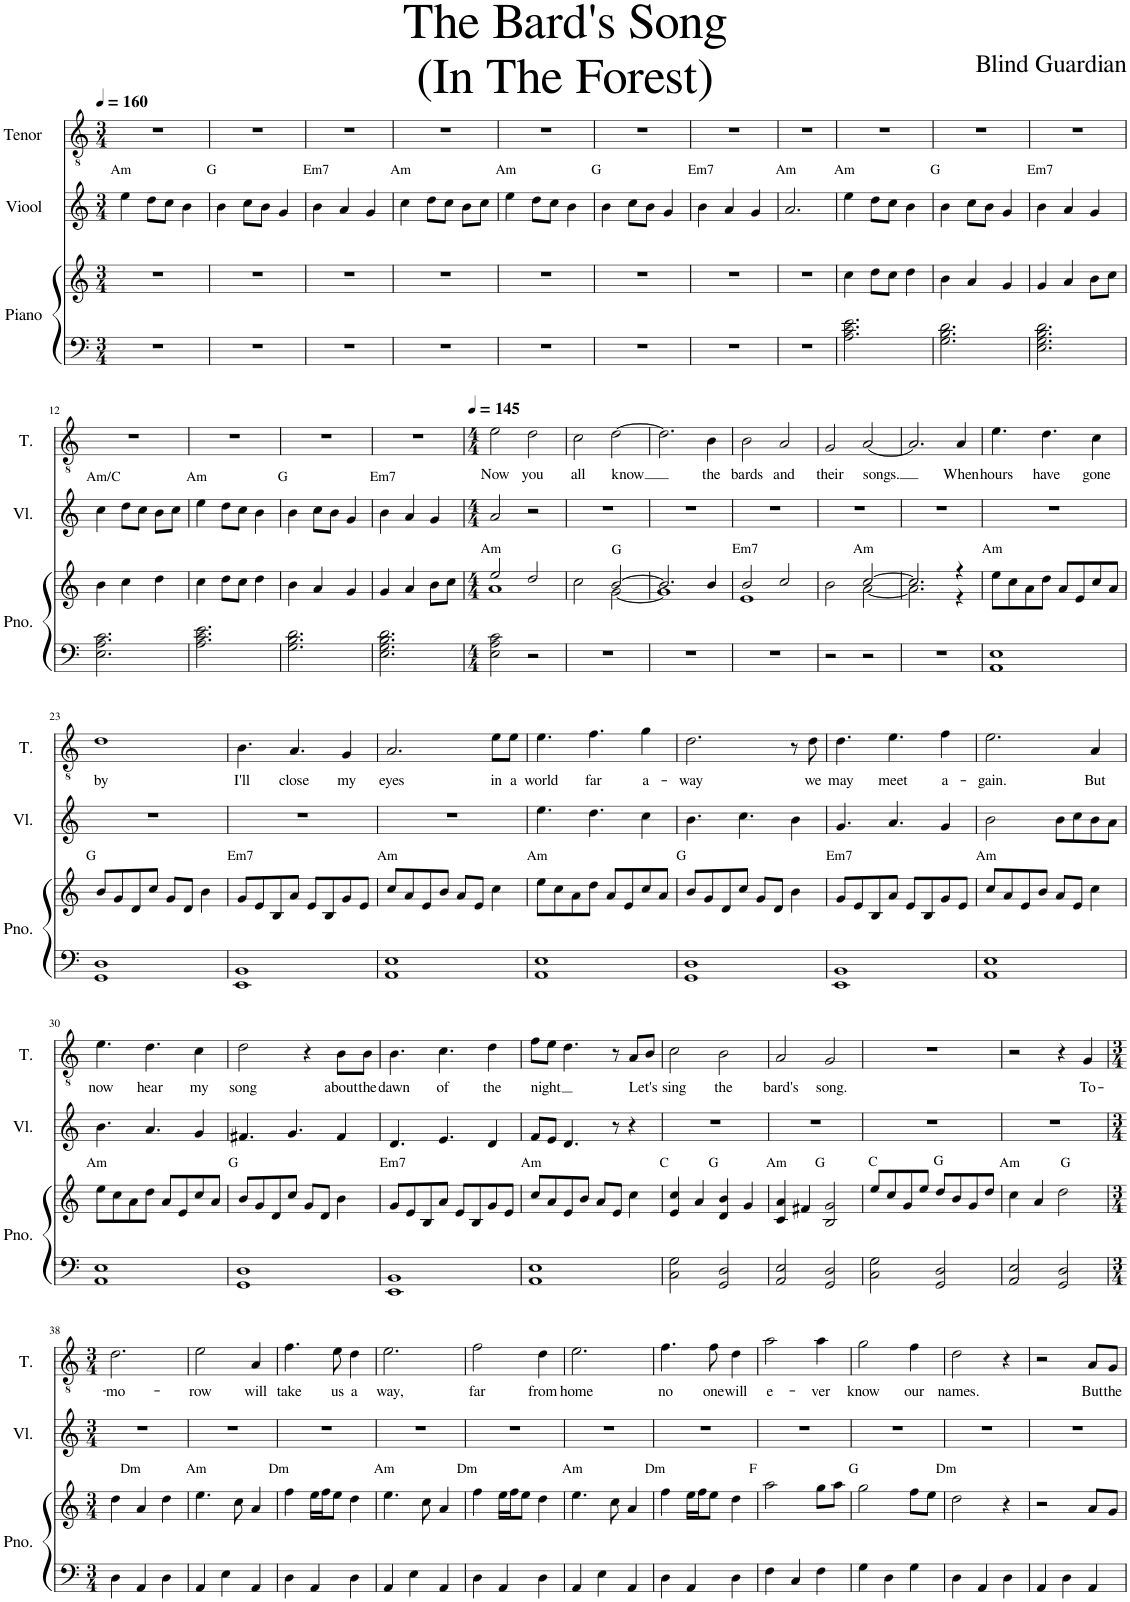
**kern	**kern	**kern	**kern	**text
*part3	*part3	*part2	*part1	*part1
*staff4	*staff3	*staff2	*staff1	*staff1
*I"Piano	*	*I"Viool	*I"Tenor	*
*I'Pno.	*	*I'Vl.	*I'T.	*
*clefF4	*clefG2	*clefG2	*clefGv2	*
*k[]	*k[]	*k[]	*k[]	*
*M3/4	*M3/4	*M3/4	*M3/4	*
*MM160	*MM160	*MM160	*MM160	*
=1	=1	=1	=1	=1
!	!	!LO:TX:a:t=Am	!	!
2.r	2.r	4ee\	2.r	.
.	.	8dd\L	.	.
.	.	8cc\J	.	.
.	.	4b\	.	.
=2	=2	=2	=2	=2
!	!	!LO:TX:a:t=G	!	!
2.r	2.r	4b\	2.r	.
.	.	8cc\L	.	.
.	.	8b\J	.	.
.	.	4g/	.	.
=3	=3	=3	=3	=3
!	!	!LO:TX:a:t=Em7	!	!
2.r	2.r	4b\	2.r	.
.	.	4a/	.	.
.	.	4g/	.	.
=4	=4	=4	=4	=4
!	!	!LO:TX:a:t=Am	!	!
2.r	2.r	4cc\	2.r	.
.	.	8dd\L	.	.
.	.	8cc\J	.	.
.	.	8b\L	.	.
.	.	8cc\J	.	.
=5	=5	=5	=5	=5
!	!	!LO:TX:a:t=Am	!	!
2.r	2.r	4ee\	2.r	.
.	.	8dd\L	.	.
.	.	8cc\J	.	.
.	.	4b\	.	.
=6	=6	=6	=6	=6
!	!	!LO:TX:a:t=G	!	!
2.r	2.r	4b\	2.r	.
.	.	8cc\L	.	.
.	.	8b\J	.	.
.	.	4g/	.	.
=7	=7	=7	=7	=7
!	!	!LO:TX:a:t=Em7	!	!
2.r	2.r	4b\	2.r	.
.	.	4a/	.	.
.	.	4g/	.	.
=8	=8	=8	=8	=8
!	!	!LO:TX:a:t=Am	!	!
2.r	2.r	2.a/	2.r	.
=9	=9	=9	=9	=9
!	!	!LO:TX:a:t=Am	!	!
2.A\ 2.c\ 2.e\	4cc\	4ee\	2.r	.
.	8dd\L	8dd\L	.	.
.	8cc\J	8cc\J	.	.
.	4dd\	4b\	.	.
=10	=10	=10	=10	=10
!	!	!LO:TX:a:t=G	!	!
2.G\ 2.B\ 2.d\	4b\	4b\	2.r	.
.	4a/	8cc\L	.	.
.	.	8b\J	.	.
.	4g/	4g/	.	.
=11	=11	=11	=11	=11
!	!	!LO:TX:a:t=Em7	!	!
2.E\ 2.G\ 2.B\ 2.d\	4g/	4b\	2.r	.
.	4a/	4a/	.	.
.	8b\L	4g/	.	.
.	8cc\J	.	.	.
!!LO:LB:g=z
=12	=12	=12	=12	=12
!	!	!LO:TX:a:t=Am/C	!	!
2.E\ 2.A\ 2.c\	4b\	4cc\	2.r	.
.	4cc\	8dd\L	.	.
.	.	8cc\J	.	.
.	4dd\	8b\L	.	.
.	.	8cc\J	.	.
=13	=13	=13	=13	=13
!	!	!LO:TX:a:t=Am	!	!
2.A\ 2.c\ 2.e\	4cc\	4ee\	2.r	.
.	8dd\L	8dd\L	.	.
.	8cc\J	8cc\J	.	.
.	4dd\	4b\	.	.
=14	=14	=14	=14	=14
!	!	!LO:TX:a:t=G	!	!
2.G\ 2.B\ 2.d\	4b\	4b\	2.r	.
.	4a/	8cc\L	.	.
.	.	8b\J	.	.
.	4g/	4g/	.	.
=15	=15	=15	=15	=15
!	!	!LO:TX:a:t=Em7	!	!
2.E\ 2.G\ 2.B\ 2.d\	4g/	4b\	2.r	.
.	4a/	4a/	.	.
.	8b\L	4g/	.	.
.	8cc\J	.	.	.
=16	=16	=16	=16	=16
*M4/4	*M4/4	*M4/4	*M4/4	*
*	*	*	*MM145	*
*	*^	*	*	*
!	!LO:TX:a:t=Am	!	!	!	!
!	!	!	!	!	!LO:LY:b
2E\ 2A\ 2c\	1a	2ee/	2a/	2e\	Now
!	!	!	!	!	!LO:LY:b
2r	.	2dd/	2r	2d\	you
=17	=17	=17	=17	=17	=17
!	!	!	!	!	!LO:LY:b
1r	2cc\	2ryy	1r	2c\	all
!	!LO:TX:a:t=G	!	!	!	!
!	!	!	!	!	!LO:LY:b
.	[2b/	[2g\	.	[2d\	know
=18	=18	=18	=18	=18	=18
1r	2.b/]	1g]	1r	2.d\]	.
!	!	!	!	!	!LO:LY:b
.	4b/	.	.	4B\	the
=19	=19	=19	=19	=19	=19
!	!LO:TX:a:t=Em7	!	!	!	!
!	!	!	!	!	!LO:LY:b
1r	2b/	1e	1r	2B\	bards
!	!	!	!	!	!LO:LY:b
.	2cc/	.	.	2A/	and
=20	=20	=20	=20	=20	=20
!	!	!	!	!	!LO:LY:b
2r	2b\	2ryy	1r	2G/	their
!	!LO:TX:a:t=Am	!	!	!	!
!	!	!	!	!	!LO:LY:b
2r	[2cc/	[2a\	.	[2A/	songs.
=21	=21	=21	=21	=21	=21
1r	2.cc/]	2.a\]	1r	2.A/]	.
!	!	!	!	!	!LO:LY:b
.	4r	4r	.	4A/	When
=22	=22	=22	=22	=22	=22
!	!LO:TX:a:t=Am	!	!	!	!
!	!	!	!	!	!LO:LY:b
*	*v	*v	*	*	*
1AA 1E	8ee\L	1r	4.e\	hours
.	8cc\	.	.	.
.	8a\	.	.	.
!	!	!	!	!LO:LY:b
.	8dd\J	.	4.d\	have
.	8a/L	.	.	.
.	8e/	.	.	.
!	!	!	!	!LO:LY:b
.	8cc/	.	4c\	gone
.	8a/J	.	.	.
!!LO:LB:g=z
=23	=23	=23	=23	=23
!	!LO:TX:a:t=G	!	!	!
!	!	!	!	!LO:LY:b
1GG 1D	8b/L	1r	1d	by
.	8g/	.	.	.
.	8d/	.	.	.
.	8cc/J	.	.	.
.	8g/L	.	.	.
.	8d/J	.	.	.
.	4b\	.	.	.
=24	=24	=24	=24	=24
!	!LO:TX:a:t=Em7	!	!	!
!	!	!	!	!LO:LY:b
1EE 1BB	8g/L	1r	4.B\	I'll
.	8e/	.	.	.
.	8B/	.	.	.
!	!	!	!	!LO:LY:b
.	8a/J	.	4.A/	close
.	8e/L	.	.	.
.	8B/	.	.	.
!	!	!	!	!LO:LY:b
.	8g/	.	4G/	my
.	8e/J	.	.	.
=25	=25	=25	=25	=25
!	!LO:TX:a:t=Am	!	!	!
!	!	!	!	!LO:LY:b
1AA 1E	8cc/L	1r	2.A/	eyes
.	8a/	.	.	.
.	8e/	.	.	.
.	8b/J	.	.	.
.	8a/L	.	.	.
.	8e/J	.	.	.
!	!	!	!	!LO:LY:b
.	4cc\	.	8e\L	in
!	!	!	!	!LO:LY:b
.	.	.	8e\J	a
=26	=26	=26	=26	=26
!	!LO:TX:a:t=Am	!	!	!
!	!	!	!	!LO:LY:b
1AA 1E	8ee\L	4.ee\	4.e\	world
.	8cc\	.	.	.
.	8a\	.	.	.
!	!	!	!	!LO:LY:b
.	8dd\J	4.dd\	4.f\	far
.	8a/L	.	.	.
.	8e/	.	.	.
!	!	!	!	!LO:LY:b
.	8cc/	4cc\	4g\	a-
.	8a/J	.	.	.
=27	=27	=27	=27	=27
!	!LO:TX:a:t=G	!	!	!
!	!	!	!	!LO:LY:b
1GG 1D	8b/L	4.b\	2.d\	-way
.	8g/	.	.	.
.	8d/	.	.	.
.	8cc/J	4.cc\	.	.
.	8g/L	.	.	.
.	8d/J	.	.	.
.	4b\	4b\	8r	.
!	!	!	!	!LO:LY:b
.	.	.	8d\	we
=28	=28	=28	=28	=28
!	!LO:TX:a:t=Em7	!	!	!
!	!	!	!	!LO:LY:b
1EE 1BB	8g/L	4.g/	4.d\	may
.	8e/	.	.	.
.	8B/	.	.	.
!	!	!	!	!LO:LY:b
.	8a/J	4.a/	4.e\	meet
.	8e/L	.	.	.
.	8B/	.	.	.
!	!	!	!	!LO:LY:b
.	8g/	4g/	4f\	a-
.	8e/J	.	.	.
=29	=29	=29	=29	=29
!	!LO:TX:a:t=Am	!	!	!
!	!	!	!	!LO:LY:b
1AA 1E	8cc/L	2b\	2.e\	-gain.
.	8a/	.	.	.
.	8e/	.	.	.
.	8b/J	.	.	.
.	8a/L	8b\L	.	.
.	8e/J	8cc\	.	.
!	!	!	!	!LO:LY:b
.	4cc\	8b\	4A/	But
.	.	8a\J	.	.
!!LO:LB:g=z
=30	=30	=30	=30	=30
!	!LO:TX:a:t=Am	!	!	!
!	!	!	!	!LO:LY:b
1AA 1E	8ee\L	4.b\	4.e\	now
.	8cc\	.	.	.
.	8a\	.	.	.
!	!	!	!	!LO:LY:b
.	8dd\J	4.a/	4.d\	hear
.	8a/L	.	.	.
.	8e/	.	.	.
!	!	!	!	!LO:LY:b
.	8cc/	4g/	4c\	my
.	8a/J	.	.	.
=31	=31	=31	=31	=31
!	!LO:TX:a:t=G	!	!	!
!	!	!	!	!LO:LY:b
1GG 1D	8b/L	4.f#X/	2d\	song
.	8g/	.	.	.
.	8d/	.	.	.
.	8cc/J	4.g/	.	.
.	8g/L	.	4r	.
.	8d/J	.	.	.
!	!	!	!	!LO:LY:b
.	4b\	4f#/	8B\L	about
!	!	!	!	!LO:LY:b
.	.	.	8B\J	the
=32	=32	=32	=32	=32
!	!LO:TX:a:t=Em7	!	!	!
!	!	!	!	!LO:LY:b
1EE 1BB	8g/L	4.d/	4.B\	dawn
.	8e/	.	.	.
.	8B/	.	.	.
!	!	!	!	!LO:LY:b
.	8a/J	4.e/	4.c\	of
.	8e/L	.	.	.
.	8B/	.	.	.
!	!	!	!	!LO:LY:b
.	8g/	4d/	4d\	the
.	8e/J	.	.	.
=33	=33	=33	=33	=33
!	!LO:TX:a:t=Am	!	!	!
!	!	!	!	!LO:LY:b
1AA 1E	8cc/L	8f/L	8f\L	night
.	8a/	8e/J	8e\J	.
.	8e/	4.d/	4.d\	.
.	8b/J	.	.	.
.	8a/L	.	.	.
.	8e/J	8r	8r	.
!	!	!	!	!LO:LY:b
.	4cc\	4r	8A/L	Let's
.	.	.	8B/J	.
=34	=34	=34	=34	=34
!	!LO:TX:a:t=C	!	!	!
!	!	!	!	!LO:LY:b
2C\ 2G\	4e/ 4cc/	1r	2c\	sing
.	4a/	.	.	.
!	!LO:TX:a:t=G	!	!	!
!	!	!	!	!LO:LY:b
2GG/ 2D/	4d/ 4b/	.	2B\	the
.	4g/	.	.	.
=35	=35	=35	=35	=35
!	!LO:TX:a:t=Am	!	!	!
!	!	!	!	!LO:LY:b
2AA/ 2E/	4c/ 4a/	1r	2A/	bard's
.	4f#X/	.	.	.
!	!LO:TX:a:t=G	!	!	!
!	!	!	!	!LO:LY:b
2GG/ 2D/	2B/ 2g/	.	2G/	song.
=36	=36	=36	=36	=36
!	!LO:TX:a:t=C	!	!	!
2C\ 2G\	8ee/L	1r	1r	.
.	8cc/	.	.	.
.	8g/	.	.	.
.	8ee/J	.	.	.
!	!LO:TX:a:t=G	!	!	!
2GG/ 2D/	8dd/L	.	.	.
.	8b/	.	.	.
.	8g/	.	.	.
.	8dd/J	.	.	.
=37	=37	=37	=37	=37
!	!LO:TX:a:t=Am	!	!	!
2AA/ 2E/	4cc\	1r	2r	.
.	4a/	.	.	.
!	!LO:TX:a:t=G	!	!	!
2GG/ 2D/	2dd\	.	4r	.
!	!	!	!	!LO:LY:b
.	.	.	4G/	To-
!!LO:LB:g=z
=38	=38	=38	=38	=38
*M3/4	*M3/4	*M3/4	*M3/4	*
!	!	!	!	!LO:LY:b
4D\	4dd\	2.r	2.d\	-mo-
!	!LO:TX:a:t=Dm	!	!	!
4AA/	4a/	.	.	.
4D\	4dd\	.	.	.
=39	=39	=39	=39	=39
!	!LO:TX:a:t=Am	!	!	!
!	!	!	!	!LO:LY:b
4AA/	4.ee\	2.r	2e\	-row
4E\	.	.	.	.
.	8cc\	.	.	.
!	!	!	!	!LO:LY:b
4AA/	4a/	.	4A/	will
=40	=40	=40	=40	=40
!	!LO:TX:a:t=Dm	!	!	!
!	!	!	!	!LO:LY:b
4D\	4ff\	2.r	4.f\	take
4AA/	16ee\LL	.	.	.
.	16ff\J	.	.	.
!	!	!	!	!LO:LY:b
.	8ee\J	.	8e\	us
!	!	!	!	!LO:LY:b
4D\	4dd\	.	4d\	a
=41	=41	=41	=41	=41
!	!LO:TX:a:t=Am	!	!	!
!	!	!	!	!LO:LY:b
4AA/	4.ee\	2.r	2.e\	way,
4E\	.	.	.	.
.	8cc\	.	.	.
4AA/	4a/	.	.	.
=42	=42	=42	=42	=42
!	!LO:TX:a:t=Dm	!	!	!
!	!	!	!	!LO:LY:b
4D\	4ff\	2.r	2f\	far
4AA/	16ee\LL	.	.	.
.	16ff\J	.	.	.
.	8ee\J	.	.	.
!	!	!	!	!LO:LY:b
4D\	4dd\	.	4d\	from
=43	=43	=43	=43	=43
!	!LO:TX:a:t=Am	!	!	!
!	!	!	!	!LO:LY:b
4AA/	4.ee\	2.r	2.e\	home
4E\	.	.	.	.
.	8cc\	.	.	.
4AA/	4a/	.	.	.
=44	=44	=44	=44	=44
!	!LO:TX:a:t=Dm	!	!	!
!	!	!	!	!LO:LY:b
4D\	4ff\	2.r	4.f\	no
4AA/	16ee\LL	.	.	.
.	16ff\J	.	.	.
!	!	!	!	!LO:LY:b
.	8ee\J	.	8f\	one
!	!	!	!	!LO:LY:b
4D\	4dd\	.	4d\	will
=45	=45	=45	=45	=45
!	!LO:TX:a:t=F	!	!	!
!	!	!	!	!LO:LY:b
4F\	2aa\	2.r	2a\	e-
4C/	.	.	.	.
!	!	!	!	!LO:LY:b
4F\	8gg\L	.	4a\	-ver
.	8aa\J	.	.	.
=46	=46	=46	=46	=46
!	!LO:TX:a:t=G	!	!	!
!	!	!	!	!LO:LY:b
4G\	2gg\	2.r	2g\	know
4D\	.	.	.	.
!	!	!	!	!LO:LY:b
4G\	8ff\L	.	4f\	our
.	8ee\J	.	.	.
=47	=47	=47	=47	=47
!	!LO:TX:a:t=Dm	!	!	!
!	!	!	!	!LO:LY:b
4D\	2dd\	2.r	2d\	names.
4AA/	.	.	.	.
4D\	4r	.	4r	.
=48	=48	=48	=48	=48
4AA/	2r	2.r	2r	.
4D\	.	.	.	.
!	!	!	!	!LO:LY:b
4AA/	8a/L	.	8A/L	But
!	!	!	!	!LO:LY:b
.	8g/J	.	8G/J	the
=	=	=	=	=
*-	*-	*-	*-	*-
